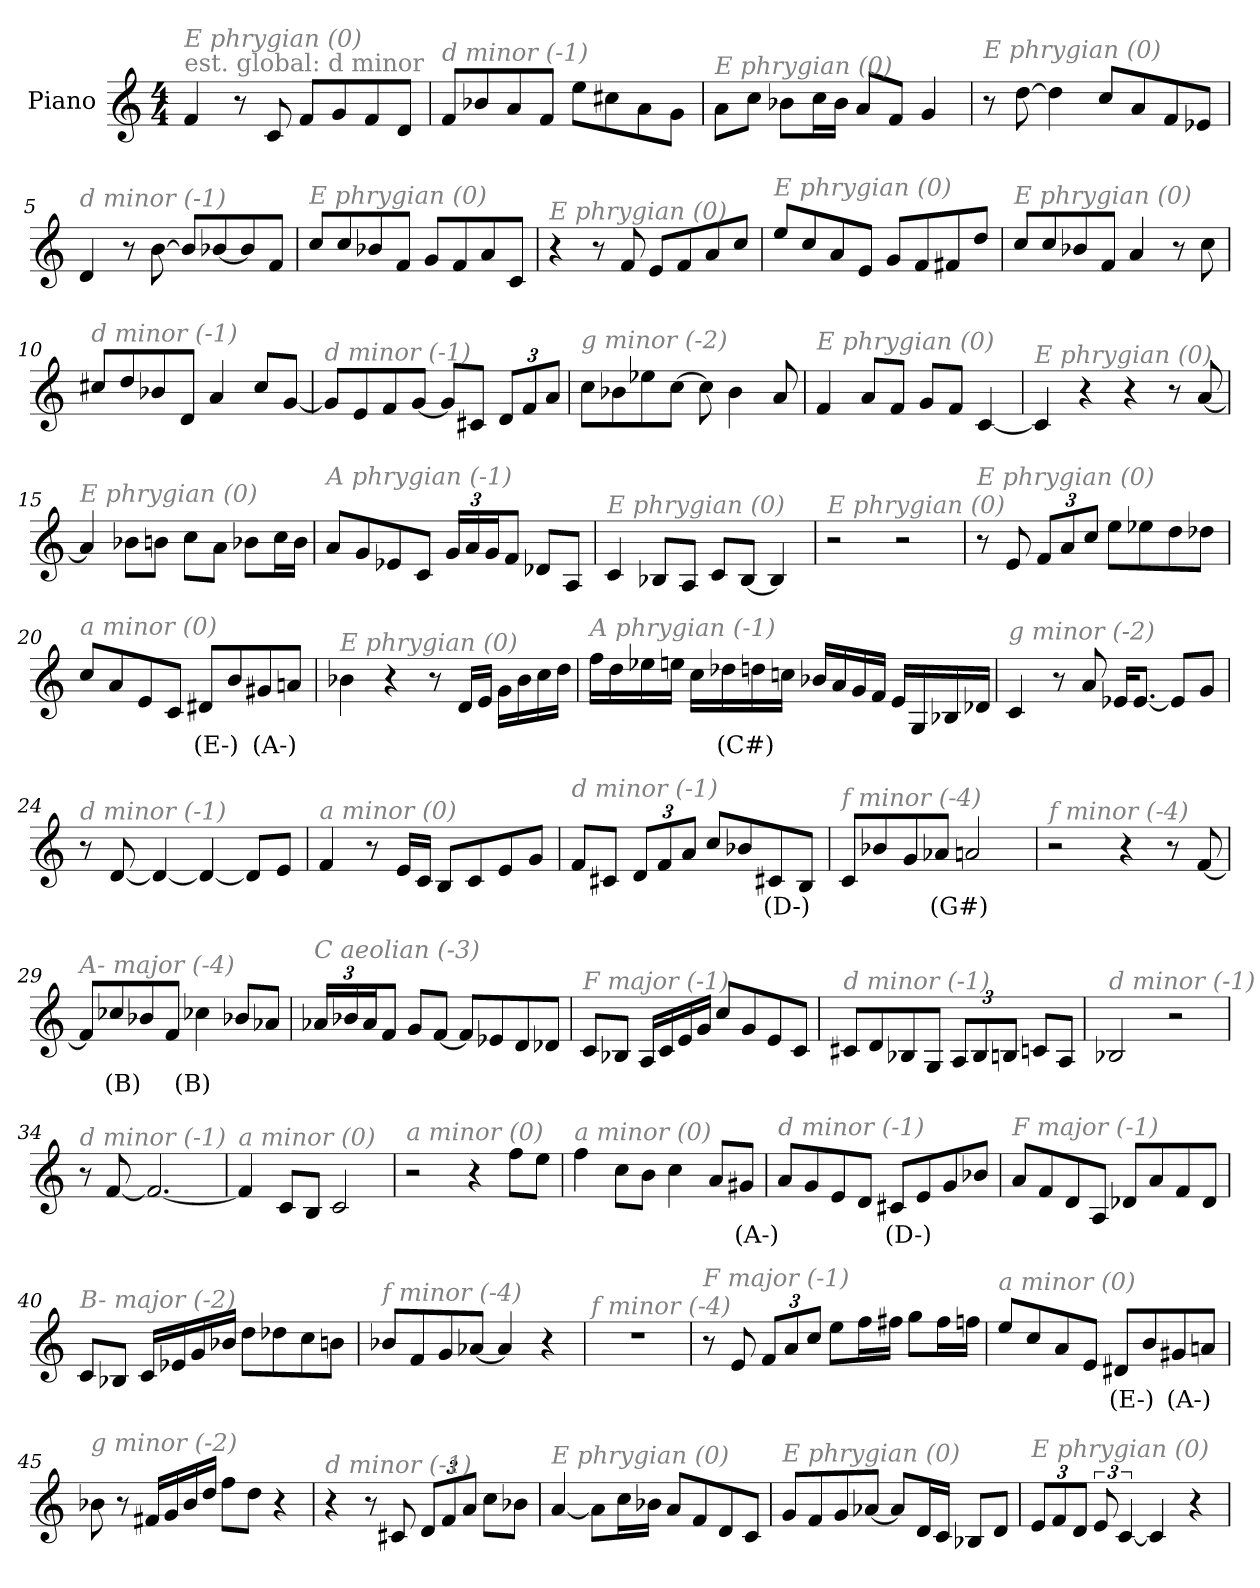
**kern	**text
*part1	*part1
*staff1	*staff1
*I"Piano	*
*I'Pno	*
*clefG2	*
*k[]	*
*M4/4	*
*MM188	*
=1	=1
!LO:TX:a:color=#808080:t=est. global&colon; d minor	!
!LO:TX:i:color=#808080:t=E phrygian (0)	!
4f/	.
8r	.
8c/	.
8f/L	.
8g/	.
8f/	.
8d/J	.
=2	=2
!LO:TX:i:color=#808080:t=d minor (-1)	!
8f/L	.
8b-X/	.
8a/	.
8f/J	.
8ee\L	.
8cc#X\	.
8a\	.
8g\J	.
=3	=3
!LO:TX:i:color=#808080:t=E phrygian (0)	!
8a\L	.
8cc\J	.
8b-X\L	.
16cc\L	.
16b-\JJ	.
8a/L	.
8f/J	.
4g/	.
=4	=4
!LO:TX:i:color=#808080:t=E phrygian (0)	!
8r	.
[8dd\	.
4dd\]	.
8cc/L	.
8a/	.
8f/	.
8e-X/J	.
!!LO:LB:g=z
=5	=5
!LO:TX:i:color=#808080:t=d minor (-1)	!
4d/	.
8r	.
[8b\	.
8b/L]	.
[8b-X/	.
8b-/]	.
8f/J	.
=6	=6
!LO:TX:i:color=#808080:t=E phrygian (0)	!
8cc/L	.
8cc/	.
8b-X/	.
8f/J	.
8g/L	.
8f/	.
8a/	.
8c/J	.
=7	=7
!LO:TX:i:color=#808080:t=E phrygian (0)	!
4r	.
8r	.
8f/	.
8e/L	.
8f/	.
8a/	.
8cc/J	.
=8	=8
!LO:TX:i:color=#808080:t=E phrygian (0)	!
8ee/L	.
8cc/	.
8a/	.
8e/J	.
8g/L	.
8f/	.
8f#X/	.
8dd/J	.
=9	=9
!LO:TX:i:color=#808080:t=E phrygian (0)	!
8cc/L	.
8cc/	.
8b-X/	.
8f/J	.
4a/	.
8r	.
8cc\	.
!!LO:LB:g=z
=10	=10
!LO:TX:i:color=#808080:t=d minor (-1)	!
8cc#X/L	.
8dd/	.
8b-X/	.
8d/J	.
4a/	.
8cc#/L	.
[8g/J	.
=11	=11
!LO:TX:i:color=#808080:t=d minor (-1)	!
8g/L]	.
8e/	.
8f/	.
[8g/J	.
8g/L]	.
8c#X/J	.
*Xbrackettup	*
12d/L	.
12f/	.
12a/J	.
=12	=12
!LO:TX:i:color=#808080:t=g minor (-2)	!
8cc\L	.
8b-X\	.
8ee-X\	.
[8cc\J	.
8cc\]	.
4b-\	.
8a/	.
=13	=13
!LO:TX:i:color=#808080:t=E phrygian (0)	!
4f/	.
8a/L	.
8f/J	.
8g/L	.
8f/J	.
[4c/	.
!!LO:LB:g=z
=14	=14
!LO:TX:i:color=#808080:t=E phrygian (0)	!
4c/]	.
4r	.
4r	.
8r	.
[8a/	.
=15	=15
!LO:TX:i:color=#808080:t=E phrygian (0)	!
4a/]	.
8b-X\L	.
8bn\J	.
8cc\L	.
8a\J	.
8b-X\L	.
16cc\L	.
16b-\JJ	.
=16	=16
!LO:TX:i:color=#808080:t=A phrygian (-1)	!
8a/L	.
8g/	.
8e-X/	.
8c/J	.
24g/LL	.
24a/	.
24g/J	.
8f/J	.
8d-X/L	.
8A/J	.
=17	=17
!LO:TX:i:color=#808080:t=E phrygian (0)	!
4c/	.
8B-X/L	.
8A/J	.
8c/L	.
[8B-/J	.
4B-/]	.
=18	=18
!LO:TX:i:color=#808080:t=E phrygian (0)	!
2r	.
2r	.
!!LO:LB:g=z
=19	=19
!LO:TX:i:color=#808080:t=E phrygian (0)	!
8r	.
8e/	.
12f/L	.
12a/	.
12cc/J	.
8ee\L	.
8ee-X\	.
8dd\	.
8dd-X\J	.
=20	=20
!LO:TX:i:color=#808080:t=a minor (0)	!
8cc/L	.
8a/	.
8e/	.
8c/J	.
8d#Xi/L	(E-)
8b/	.
8g#Xi/	(A-)
8an/J	.
=21	=21
!LO:TX:i:color=#808080:t=E phrygian (0)	!
4b-X\	.
4r	.
8r	.
16d/LL	.
16e/JJ	.
16g\LL	.
16b-\	.
16cc\	.
16dd\JJ	.
!!LO:LB:g=z
=22	=22
!LO:TX:i:color=#808080:t=A phrygian (-1)	!
16ff\LL	.
16dd\	.
16ee-X\	.
16een\JJ	.
16cc\LL	.
16dd-Xi\	(C#)
16dd\	.
16ccn\JJ	.
16b-X/LL	.
16a/	.
16g/	.
16f/JJ	.
16e/LL	.
16G/	.
16B-X/	.
16d-X/JJ	.
=23	=23
!LO:TX:i:color=#808080:t=g minor (-2)	!
4c/	.
8r	.
8a/	.
16e-X/KL	.
[8.e-/J	.
8e-/L]	.
8g/J	.
=24	=24
!LO:TX:i:color=#808080:t=d minor (-1)	!
8r	.
[8d/	.
4d/_	.
4d/_	.
8d/L]	.
8e/J	.
!!LO:LB:g=z
=25	=25
!LO:TX:i:color=#808080:t=a minor (0)	!
4f/	.
8r	.
16e/LL	.
16c/JJ	.
8B/L	.
8c/	.
8e/	.
8g/J	.
=26	=26
!LO:TX:i:color=#808080:t=d minor (-1)	!
8f/L	.
8c#X/J	.
12d/L	.
12f/	.
12a/J	.
8cc/L	.
8b-X/	.
8c#Xi/	(D-)
8B/J	.
=27	=27
!LO:TX:i:color=#808080:t=f minor (-4)	!
8c/L	.
8b-X/	.
8g/	.
8a-Xi/J	(G#)
2a/	.
=28	=28
!LO:TX:i:color=#808080:t=f minor (-4)	!
2r	.
4r	.
8r	.
[8f/	.
!!LO:LB:g=z
=29	=29
!LO:TX:i:color=#808080:t=A- major (-4)	!
8f/L]	.
8cc-Xi/	(B)
8b-X/	.
8f/J	.
4cc-Xi\	(B)
8b-X/L	.
8a-X/J	.
=30	=30
!LO:TX:i:color=#808080:t=C aeolian (-3)	!
24a-X/LL	.
24b-X/	.
24a-/J	.
8f/J	.
8g/L	.
[8f/J	.
8f/L]	.
8e-X/	.
8d/	.
8d-X/J	.
=31	=31
!LO:TX:i:color=#808080:t=F major (-1)	!
8c/L	.
8B-X/J	.
16A/LL	.
16c/	.
16e/	.
16g/JJ	.
8cc/L	.
8g/	.
8e/	.
8c/J	.
!!LO:LB:g=z
=32	=32
!LO:TX:i:color=#808080:t=d minor (-1)	!
8c#X/L	.
8d/	.
8B-X/	.
8G/J	.
12A/L	.
12B-/	.
12Bn/J	.
8cn/L	.
8A/J	.
=33	=33
!LO:TX:i:color=#808080:t=d minor (-1)	!
2B-X/	.
2r	.
=34	=34
!LO:TX:i:color=#808080:t=d minor (-1)	!
8r	.
[8f/	.
2.f/_	.
=35	=35
!LO:TX:i:color=#808080:t=a minor (0)	!
4f/]	.
8c/L	.
8B/J	.
2c/	.
=36	=36
!LO:TX:i:color=#808080:t=a minor (0)	!
2r	.
4r	.
8ff\L	.
8ee\J	.
!!LO:LB:g=z
=37	=37
!LO:TX:i:color=#808080:t=a minor (0)	!
4ff\	.
8cc\L	.
8b\J	.
4cc\	.
8a/L	.
8g#Xi/J	(A-)
=38	=38
!LO:TX:i:color=#808080:t=d minor (-1)	!
8a/L	.
8g/	.
8e/	.
8d/J	.
8c#Xi/L	(D-)
8e/	.
8g/	.
8b-X/J	.
=39	=39
!LO:TX:i:color=#808080:t=F major (-1)	!
8a/L	.
8f/	.
8d/	.
8A/J	.
8d-X/L	.
8a/	.
8f/	.
8d-/J	.
=40	=40
!LO:TX:i:color=#808080:t=B- major (-2)	!
8c/L	.
8B-X/J	.
16c/LL	.
16e-X/	.
16g/	.
16b-X/JJ	.
8dd\L	.
8dd-X\	.
8cc\	.
8bn\J	.
!!LO:PB:g=z
=41	=41
!LO:TX:i:color=#808080:t=f minor (-4)	!
8b-X/L	.
8f/	.
8g/	.
[8a-X/J	.
4a-/]	.
4r	.
=42	=42
!LO:TX:i:color=#808080:t=f minor (-4)	!
1r	.
=43	=43
!LO:TX:i:color=#808080:t=F major (-1)	!
8r	.
8e/	.
12f/L	.
12a/	.
12cc/J	.
8ee\L	.
16ff\L	.
16ff#X\JJ	.
8gg\L	.
16ff#\L	.
16ffn\JJ	.
=44	=44
!LO:TX:i:color=#808080:t=a minor (0)	!
8ee/L	.
8cc/	.
8a/	.
8e/J	.
8d#Xi/L	(E-)
8b/	.
8g#Xi/	(A-)
8an/J	.
!!LO:LB:g=z
=45	=45
!LO:TX:i:color=#808080:t=g minor (-2)	!
8b-X\	.
8r	.
16f#X/LL	.
16g/	.
16b-/	.
16dd/JJ	.
8ff\L	.
8dd\J	.
4r	.
=46	=46
!LO:TX:i:color=#808080:t=d minor (-1)	!
4r	.
8r	.
8c#X/	.
12d/L	.
12f/	.
12a/J	.
8cc\L	.
8b-X\J	.
=47	=47
!LO:TX:i:color=#808080:t=E phrygian (0)	!
[4a/	.
8a\L]	.
16cc\L	.
16b-X\JJ	.
8a/L	.
8f/	.
8d/	.
8c/J	.
=48	=48
!LO:TX:i:color=#808080:t=E phrygian (0)	!
8g/L	.
8f/	.
8g/	.
[8a-X/J	.
8a-/L]	.
16d/L	.
16c/JJ	.
8B-X/L	.
8d/J	.
!!LO:LB:g=z
=49	=49
!LO:TX:i:color=#808080:t=E phrygian (0)	!
12e/L	.
12f/	.
12d/J	.
*brackettup	*
12e/	.
[6c/	.
4c/]	.
4r	.
=	=
*-	*-
